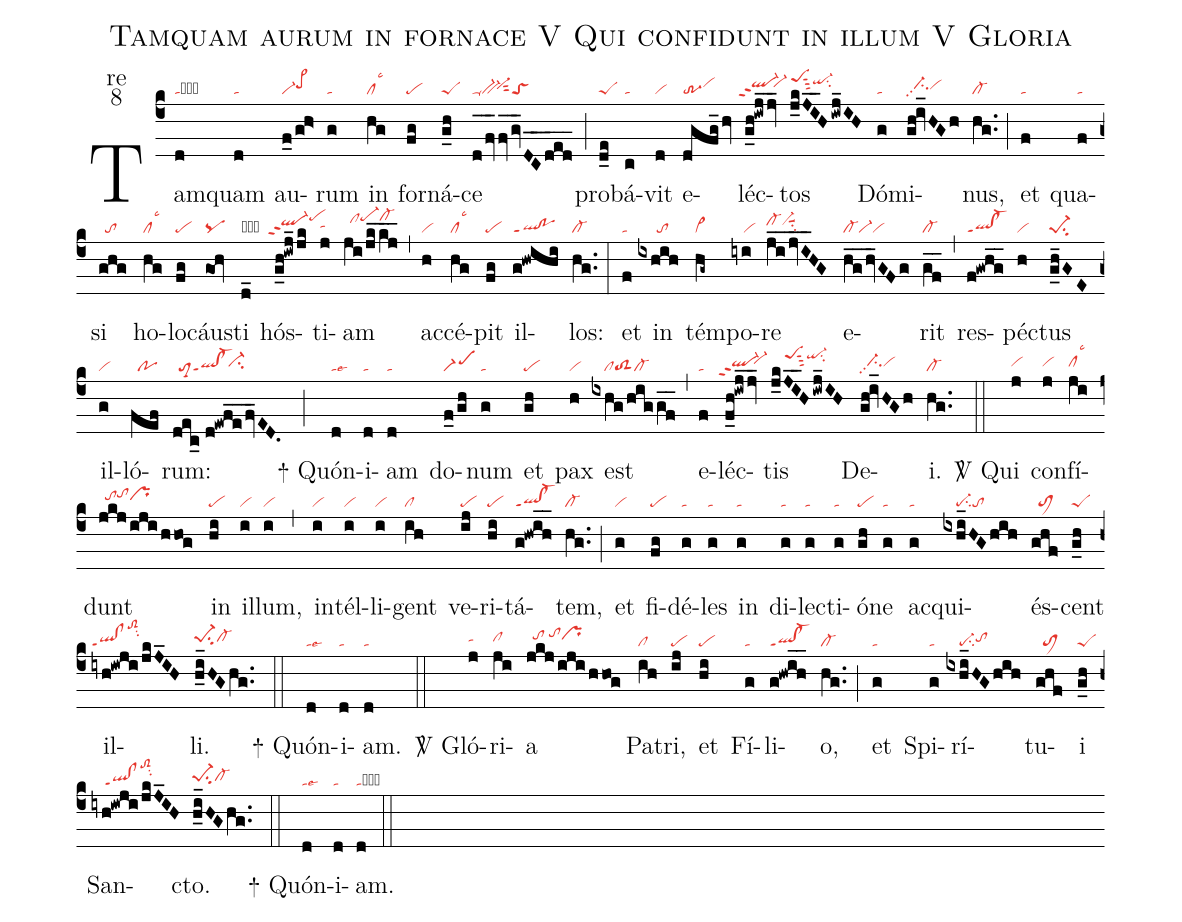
name:Tamquam aurum in fornace V Qui confidunt in illum V Gloria;
office-part:re;
mode:8;
nabc-lines:1;
%%
(c4) Tam(d|taob)quam(d|ta) au(f_0/gh>|vi-pe>hi)rum(g|ta) in(hg|cllsc3) for(fg|pe)ná(g_h|peS)ce(d_/fv_fv_gvDC___ded___|ta-bv-``vi-hhsut2toS) (;) pro(d_e|peS)bá(c|ta)vit(d|vi) e(dgfg_/hv|tr-3vihi)léc(g_h!iwj_jv_|``ql-hippt2``vi-hi)tos(j_kJ_I_H/iwj_IH|peShksut3qi-hjsu2) Dó(g|ta)mi(gh!iv_HGh|//ci-hhpp2vihh)nus,(hg..|cl-) (;) et(f|ta) qua(f|ta)si(ghg|//to) ho(hg|cllsc3)lo(fg|pe)cáus(goh|pq)ti(d_|  ta-) hós(g_h!iwj_jk|``ql-hippt2pehk)ti(j|tahh)am(ji/jk_kj__|//clhjpe-hkcl-hk) (,) ac(h|vi)cé(hg|cllsc3)pit(fg|pe) il(g!hwihi|ql!poppt1)los:(hg..|cl-) (:) et(f|ta) in(ixhih|//////to) tém(hg~|vi>)po(iyi|////vi)re(ji__/jvI__HG|cl-hivi-hisuu1su2) e(hg__/hv_GFg|cl-vi-vi)rit(gf__|cl-) (,) res(f!gwhg__|ql!cl-ppt1)péc(h|vi)tus(g_h_GE|pe-1su2) il(g|vi)ló(fef|//po)rum:(dec_//d!ewfe__/fv_ED.|//toM3ql!cl-ppt1``ci-hh) (;)
<sp>+</sp> Quón(d|talse3)i(d|ta)am(d|ta) do(f_0/gh|scM1)num(g|ta) et(gh|pe) pax(h|vi) est(ixhg/higgf__|////cltoS2cl-) (,) e(f|ta)léc(f_h!iwj_jv_|``ql-hhppt2``vi-hi)tis(j_kJI__H/iwj_IH|////peShksut3qi-hksu2) De(gh!iv_HGh|//ci-hhpp2vihh)i.(hg..|cl-) (::)

<sp>V/</sp> Qui(j|vihh) con(j|vihh)fí(ji|clhhlsc3)dunt(jkj/iji/hhog|//tohitohjprhi) in(hi|pe) il(i|vi)lum,(i|vi) (,) in(i|vi)tél(i|vi)li(i|vi)gent(ih|cl) ve(ij|pe)ri(hi|pe)tá(g!hwih__|ql!cl-ppt1)tem,(hg..|cl-) (;) et(g|vi) fi(fg|pe)dé(g|ta)les(g|ta) in(g|ta) di(g|ta)lec(g|ta)ti(g|ta)ó(gh|pe)ne(g|ta) ac(g|ta)qui(ixhi_HGhih|////pe-su2to)és(ghf|//toM1)cent(g_h|peS) il(iyh!iwji/jkJ_IH|ql!clppt1toS2hmsu2)li.(h_i_HGhg..|pe-1hhsu2cl-hh) (::)
<sp>+</sp> Quón(d|talse3)i(d|ta)am.(d|ta) (::)

<sp>V/</sp> Gló(j|tahh)ri(ji|clhh)a(jkj/iji/hhog|//tohi/tohjprhi) Pa(ih|cl)tri,(ij|pe) et(hi|pe) Fí(g|ta)li(g!hwih__|ql!cl-ppt1)o,(hg..|cl-) (;) et(g|ta) Spi(g|ta)rí(ixhi_HGhih|////pe-su2tohh)tu(ghf|//toM1)i(g_h|peS) San(iyh!iwji/jkJ_IH|////ql!clppt1toS2hmsu2)cto.(h_i_HGhg..|pe-1hhsu2cl-hh) (::)
<sp>+</sp> Quón(d|talse3)i(d|ta)am.(d|tacb) (::)
